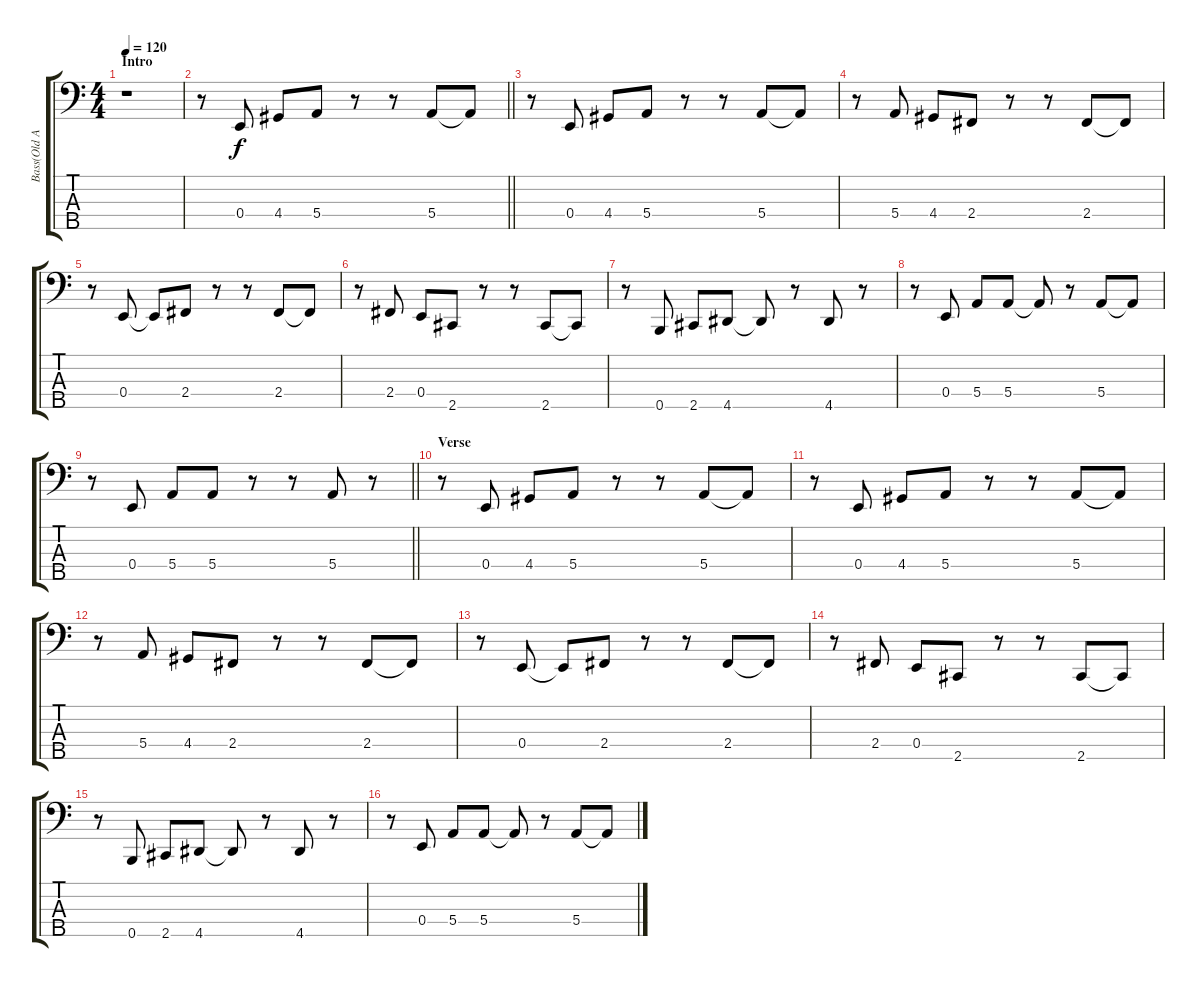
\track ("Bass(Old Acoustic Bass)" "Bass(Old A") {instrument fretlessbass}
\staff {score tabs}
\tuning (G2 D2 A1 E1 B0) {hide}
\ts (4 4)
\section ("" "Intro")
\tempo 120
\clef f4
\ks c
r.1{dy f instrument fretlessbass} |
\barLineRight lightlight
r.8 0.4.8 4.4.8 5.4.8 r.8 r.8 5.4.8 5.4{t}.8 |
r.8 0.4.8 4.4.8 5.4.8 r.8 r.8 5.4.8 5.4{t}.8 |
r.8 5.4.8 4.4.8 2.4.8 r.8 r.8 2.4.8 2.4{t}.8 |
r.8 0.4.8 0.4{t}.8 2.4.8 r.8 r.8 2.4.8 2.4{t}.8 |
r.8 2.4.8 0.4.8 2.5.8 r.8 r.8 2.5.8 2.5{t}.8 |
r.8 0.5.8 2.5.8 4.5.8 4.5{t}.8 r.8 4.5.8 r.8 |
r.8 0.4.8 5.4.8 5.4.8 5.4{t}.8 r.8 5.4.8 5.4{t}.8 |
\barLineRight lightlight
r.8 0.4.8 5.4.8 5.4.8 r.8 r.8 5.4.8 r.8 |
\section ("" "Verse")
r.8 0.4.8 4.4.8 5.4.8 r.8 r.8 5.4.8 5.4{t}.8 |
r.8 0.4.8 4.4.8 5.4.8 r.8 r.8 5.4.8 5.4{t}.8 |
r.8 5.4.8 4.4.8 2.4.8 r.8 r.8 2.4.8 2.4{t}.8 |
r.8 0.4.8 0.4{t}.8 2.4.8 r.8 r.8 2.4.8 2.4{t}.8 |
r.8 2.4.8 0.4.8 2.5.8 r.8 r.8 2.5.8 2.5{t}.8 |
r.8 0.5.8 2.5.8 4.5.8 4.5{t}.8 r.8 4.5.8 r.8 |
r.8 0.4.8 5.4.8 5.4.8 5.4{t}.8 r.8 5.4.8 5.4{t}.8
